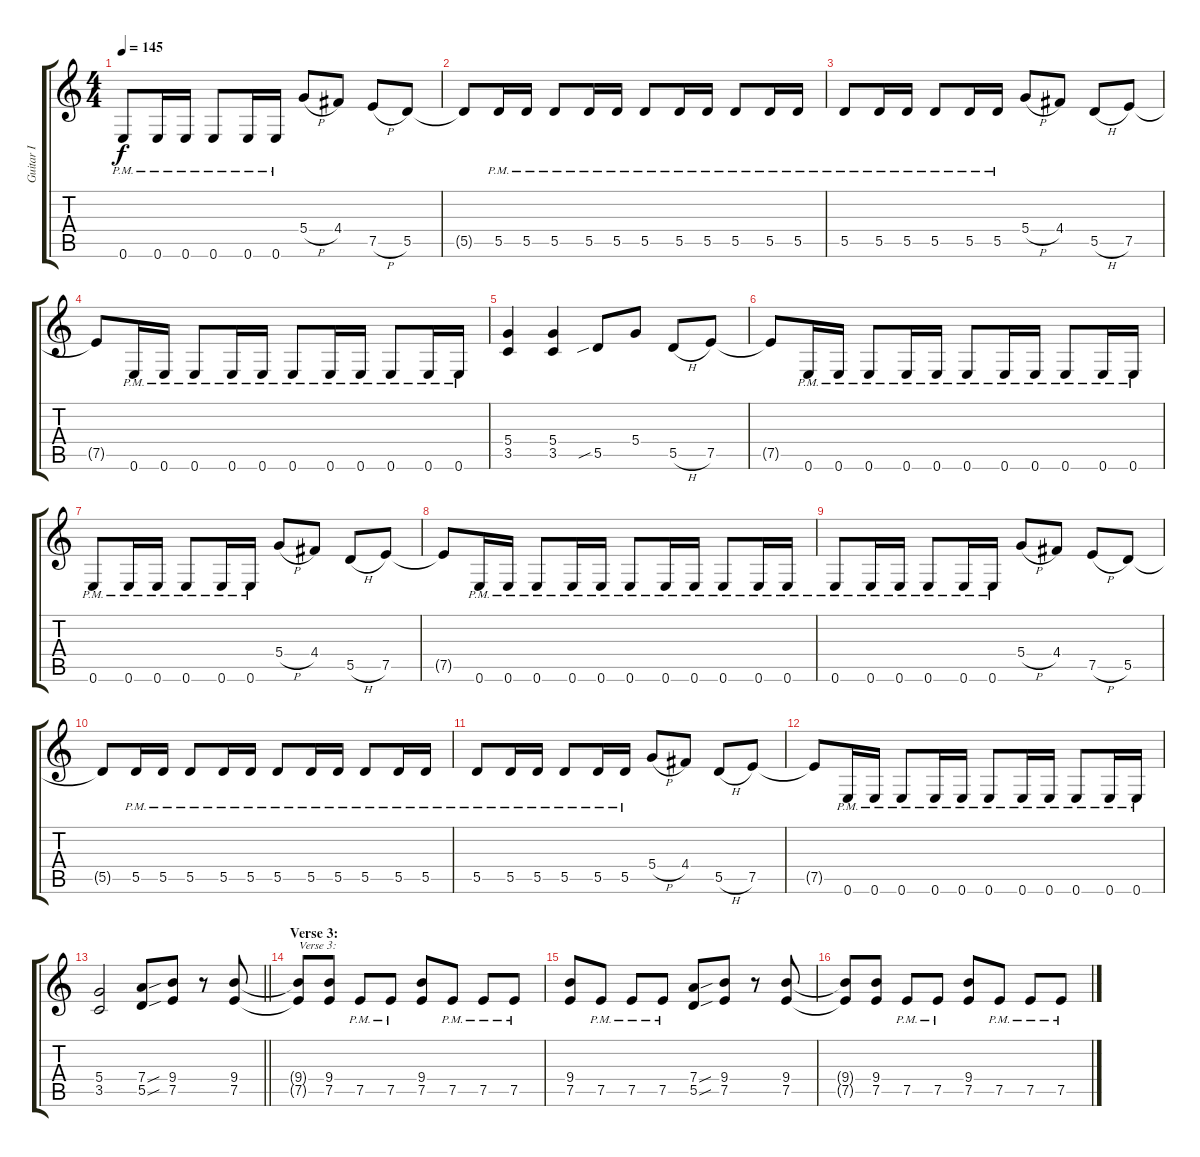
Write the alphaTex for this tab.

\track ("Guitar I" "Guitar I") {instrument distortionguitar}
\staff {score tabs}
\tuning (E4 B3 G3 D3 A2 E2) {hide}
\ts (4 4)
\tempo 145
\clef g2
\ks c
0.6{pm}.8{dy f} 0.6{pm}.16 0.6{pm}.16 0.6{pm}.8 0.6{pm}.16 0.6{pm}.16 5.4{h}.8 4.4.8 7.5{h}.8 5.5.8 |
5.5{t}.8 5.5{pm}.16 5.5{pm}.16 5.5{pm}.8 5.5{pm}.16 5.5{pm}.16 5.5{pm}.8 5.5{pm}.16 5.5{pm}.16 5.5{pm}.8 5.5{pm}.16 5.5{pm}.16 |
5.5{pm}.8 5.5{pm}.16 5.5{pm}.16 5.5{pm}.8 5.5{pm}.16 5.5{pm}.16 5.4{h}.8 4.4.8 5.5{h}.8 7.5.8 |
7.5{t}.8 0.6{pm}.16 0.6{pm}.16 0.6{pm}.8 0.6{pm}.16 0.6{pm}.16 0.6{pm}.8 0.6{pm}.16 0.6{pm}.16 0.6{pm}.8 0.6{pm}.16 0.6{pm}.16 |
(5.4 3.5).4 (5.4 3.5).4 5.5{sib}.8 5.4.8 5.5{h}.8 7.5.8 |
7.5{t}.8 0.6{pm}.16 0.6{pm}.16 0.6{pm}.8 0.6{pm}.16 0.6{pm}.16 0.6{pm}.8 0.6{pm}.16 0.6{pm}.16 0.6{pm}.8 0.6{pm}.16 0.6{pm}.16 |
0.6{pm}.8 0.6{pm}.16 0.6{pm}.16 0.6{pm}.8 0.6{pm}.16 0.6{pm}.16 5.4{h}.8 4.4.8 5.5{h}.8 7.5.8 |
7.5{t}.8 0.6{pm}.16 0.6{pm}.16 0.6{pm}.8 0.6{pm}.16 0.6{pm}.16 0.6{pm}.8 0.6{pm}.16 0.6{pm}.16 0.6{pm}.8 0.6{pm}.16 0.6{pm}.16 |
0.6{pm}.8 0.6{pm}.16 0.6{pm}.16 0.6{pm}.8 0.6{pm}.16 0.6{pm}.16 5.4{h}.8 4.4.8 7.5{h}.8 5.5.8 |
5.5{t}.8 5.5{pm}.16 5.5{pm}.16 5.5{pm}.8 5.5{pm}.16 5.5{pm}.16 5.5{pm}.8 5.5{pm}.16 5.5{pm}.16 5.5{pm}.8 5.5{pm}.16 5.5{pm}.16 |
5.5{pm}.8 5.5{pm}.16 5.5{pm}.16 5.5{pm}.8 5.5{pm}.16 5.5{pm}.16 5.4{h}.8 4.4.8 5.5{h}.8 7.5.8 |
7.5{t}.8 0.6{pm}.16 0.6{pm}.16 0.6{pm}.8 0.6{pm}.16 0.6{pm}.16 0.6{pm}.8 0.6{pm}.16 0.6{pm}.16 0.6{pm}.8 0.6{pm}.16 0.6{pm}.16 |
\barLineRight lightlight
(5.4 3.5).2 (7.4{sou} 5.5{sou}).8 (9.4 7.5).8 r.8 (9.4 7.5).8 |
\section ("" "Verse 3:")
(9.4{t} 7.5{t}).8{txt "Verse 3:"} (9.4 7.5).8 7.5{pm}.8 7.5{pm}.8 (9.4 7.5).8 7.5{pm}.8 7.5{pm}.8 7.5{pm}.8 |
(9.4 7.5).8 7.5{pm}.8 7.5{pm}.8 7.5{pm}.8 (7.4{sou} 5.5{sou}).8 (9.4 7.5).8 r.8 (9.4 7.5).8 |
(9.4{t} 7.5{t}).8 (9.4 7.5).8 7.5{pm}.8 7.5{pm}.8 (9.4 7.5).8 7.5{pm}.8 7.5{pm}.8 7.5{pm}.8
